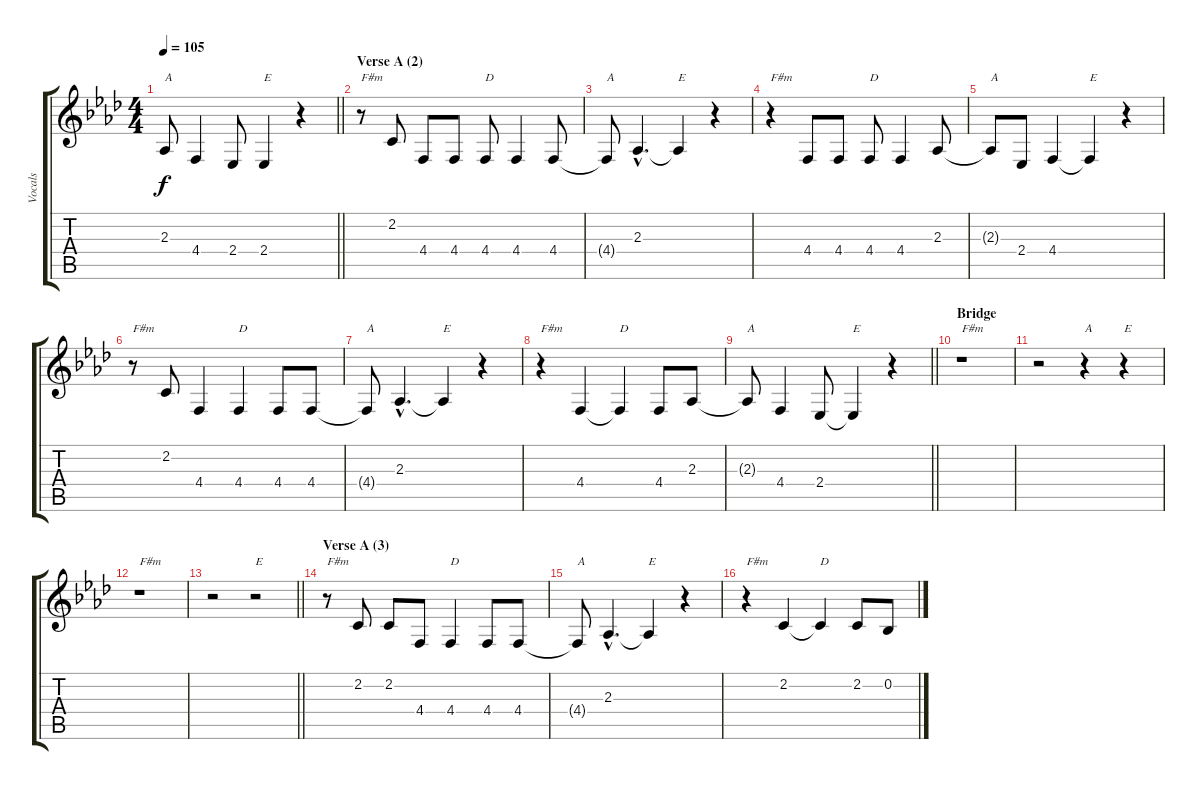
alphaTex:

\track ("Vocals" "Vocals") {instrument sopranosax}
\staff {score tabs}
\tuning (Eb4 Bb3 Gb3 Db3 Ab2 Eb2) {hide}
\ts (4 4)
\tempo 105
\clef g2
\barLineRight lightlight
\ks fminor
2.3.8{txt "A" dy f} 4.4.4 2.4.8 2.4.4{txt "E"} r.4 |
\section ("" "Verse A (2)")
r.8{txt "F#m"} 2.2.8 4.4.8 4.4.8 4.4.8{txt "D"} 4.4.4 4.4.8 |
4.4{t}.8{txt "A"} 2.3{hac}.4{d} 2.3{t}.4{txt "E"} r.4 |
r.4{txt "F#m"} 4.4.8 4.4.8 4.4.8{txt "D"} 4.4.4 2.3.8 |
2.3{t}.8{txt "A"} 2.4.8 4.4.4 4.4{t}.4{txt "E"} r.4 |
r.8{txt "F#m"} 2.2.8 4.4.4 4.4.4{txt "D"} 4.4.8 4.4.8 |
4.4{t}.8{txt "A"} 2.3{hac}.4{d} 2.3{t}.4{txt "E"} r.4 |
r.4{txt "F#m"} 4.4.4 4.4{t}.4{txt "D"} 4.4.8 2.3.8 |
\barLineRight lightlight
2.3{t}.8{txt "A"} 4.4.4 2.4.8 2.4{t}.4{txt "E"} r.4 |
\section ("" "Bridge")
r.1{txt "F#m"} |
r.2 r.4{txt "A"} r.4{txt "E"} |
r.1{txt "F#m"} |
\barLineRight lightlight
r.2 r.2{txt "E"} |
\section ("" "Verse A (3)")
r.8{txt "F#m"} 2.2.8 2.2.8 4.4.8 4.4.4{txt "D"} 4.4.8 4.4.8 |
4.4{t}.8{txt "A"} 2.3{hac}.4{d} 2.3{t}.4{txt "E"} r.4 |
r.4{txt "F#m"} 2.2.4 2.2{t}.4{txt "D"} 2.2.8 0.2.8
